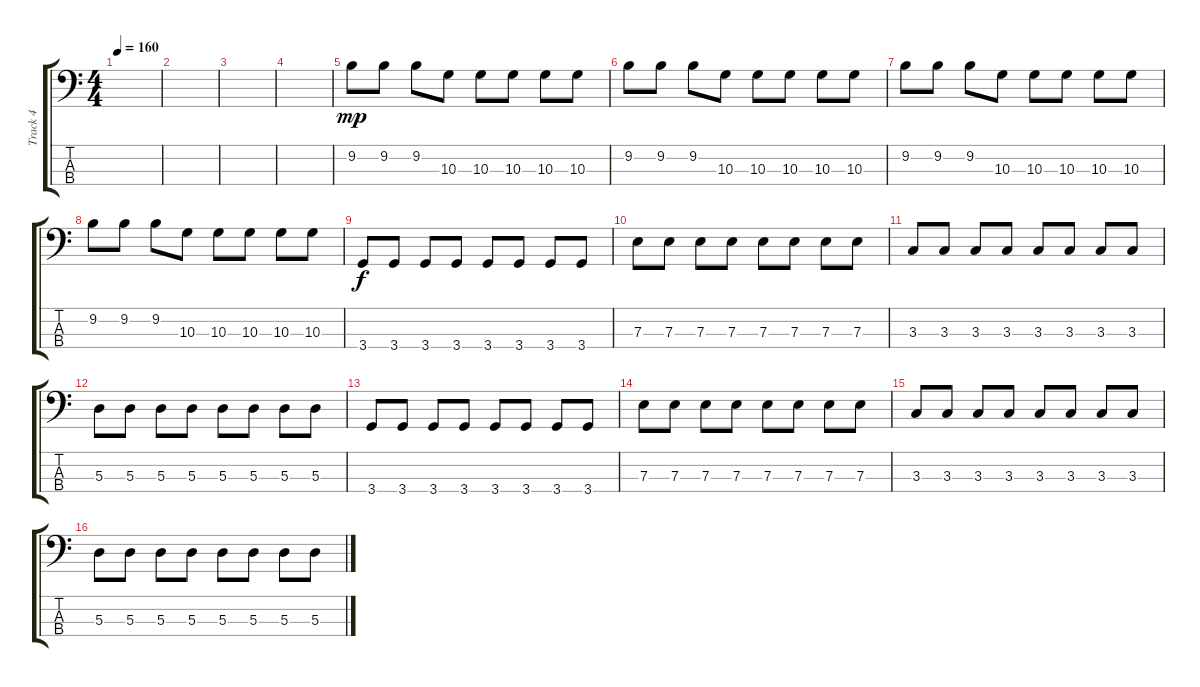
\track ("Track 4" "Track 4") {instrument electricbassfinger}
\staff {score tabs}
\tuning (G2 D2 A1 E1) {hide}
\ts (4 4)
\tempo 160
\clef f4
\ks c
|
|
|
|
9.2.8{dy mp} 9.2.8 9.2.8 10.3.8 10.3.8 10.3.8 10.3.8 10.3.8 |
9.2.8 9.2.8 9.2.8 10.3.8 10.3.8 10.3.8 10.3.8 10.3.8 |
9.2.8 9.2.8 9.2.8 10.3.8 10.3.8 10.3.8 10.3.8 10.3.8 |
9.2.8 9.2.8 9.2.8 10.3.8 10.3.8 10.3.8 10.3.8 10.3.8 |
3.4.8{dy f} 3.4.8 3.4.8 3.4.8 3.4.8 3.4.8 3.4.8 3.4.8 |
7.3.8 7.3.8 7.3.8 7.3.8 7.3.8 7.3.8 7.3.8 7.3.8 |
3.3.8 3.3.8 3.3.8 3.3.8 3.3.8 3.3.8 3.3.8 3.3.8 |
5.3.8 5.3.8 5.3.8 5.3.8 5.3.8 5.3.8 5.3.8 5.3.8 |
3.4.8 3.4.8 3.4.8 3.4.8 3.4.8 3.4.8 3.4.8 3.4.8 |
7.3.8 7.3.8 7.3.8 7.3.8 7.3.8 7.3.8 7.3.8 7.3.8 |
3.3.8 3.3.8 3.3.8 3.3.8 3.3.8 3.3.8 3.3.8 3.3.8 |
5.3.8 5.3.8 5.3.8 5.3.8 5.3.8 5.3.8 5.3.8 5.3.8
